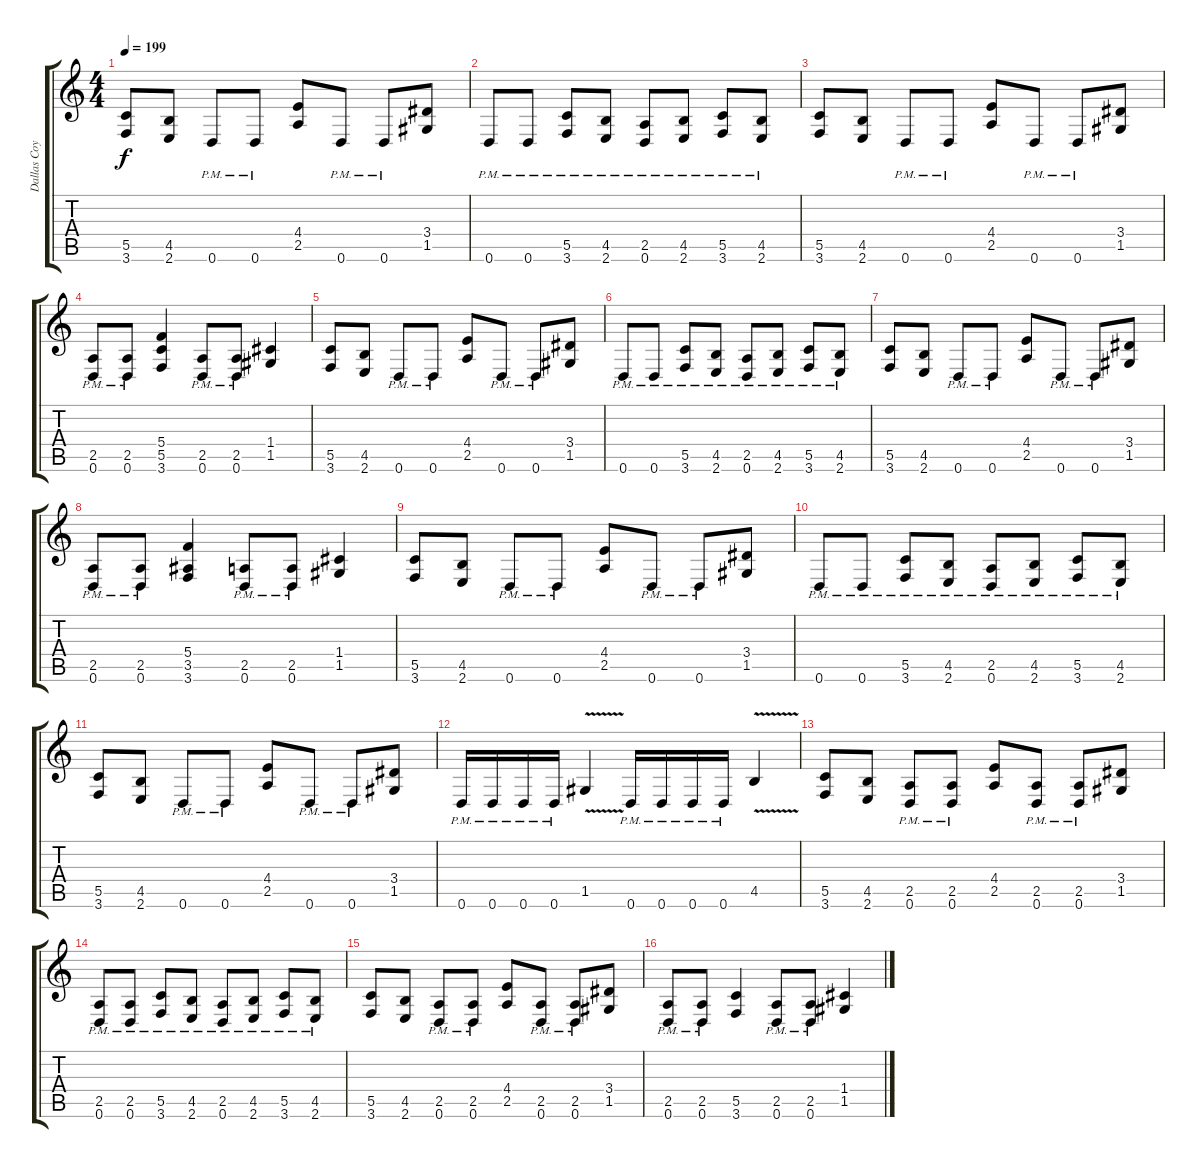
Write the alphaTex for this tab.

\track ("Dallas Coyle (Guitar)" "Dallas Coy") {instrument distortionguitar}
\staff {score tabs}
\tuning (D4 A3 F3 C3 G2 D2) {hide}
\ts (4 4)
\tempo 199
\clef g2
\ks c
(5.5 3.6).8{dy f instrument distortionguitar} (4.5 2.6).8 0.6{pm}.8 0.6{pm}.8 (4.4 2.5).8 0.6{pm}.8 0.6{pm}.8 (3.4 1.5).8 |
0.6{pm}.8 0.6{pm}.8 (5.5{pm} 3.6{pm}).8 (4.5{pm} 2.6{pm}).8 (2.5{pm} 0.6{pm}).8 (4.5{pm} 2.6{pm}).8 (5.5{pm} 3.6{pm}).8 (4.5{pm} 2.6{pm}).8 |
(5.5 3.6).8 (4.5 2.6).8 0.6{pm}.8 0.6{pm}.8 (4.4 2.5).8 0.6{pm}.8 0.6{pm}.8 (3.4 1.5).8 |
(2.5{pm} 0.6{pm}).8 (2.5{pm} 0.6{pm}).8 (5.4 5.5 3.6).4 (2.5{pm} 0.6{pm}).8 (2.5{pm} 0.6{pm}).8 (1.4 1.5).4 |
(5.5 3.6).8 (4.5 2.6).8 0.6{pm}.8 0.6{pm}.8 (4.4 2.5).8 0.6{pm}.8 0.6{pm}.8 (3.4 1.5).8 |
0.6{pm}.8 0.6{pm}.8 (5.5{pm} 3.6{pm}).8 (4.5{pm} 2.6{pm}).8 (2.5{pm} 0.6{pm}).8 (4.5{pm} 2.6{pm}).8 (5.5{pm} 3.6{pm}).8 (4.5{pm} 2.6{pm}).8 |
(5.5 3.6).8 (4.5 2.6).8 0.6{pm}.8 0.6{pm}.8 (4.4 2.5).8 0.6{pm}.8 0.6{pm}.8 (3.4 1.5).8 |
(2.5{pm} 0.6{pm}).8 (2.5{pm} 0.6{pm}).8 (5.4 3.5 3.6).4 (2.5{pm} 0.6{pm}).8 (2.5{pm} 0.6{pm}).8 (1.4 1.5).4 |
(5.5 3.6).8 (4.5 2.6).8 0.6{pm}.8 0.6{pm}.8 (4.4 2.5).8 0.6{pm}.8 0.6{pm}.8 (3.4 1.5).8 |
0.6{pm}.8 0.6{pm}.8 (5.5{pm} 3.6{pm}).8 (4.5{pm} 2.6{pm}).8 (2.5{pm} 0.6{pm}).8 (4.5{pm} 2.6{pm}).8 (5.5{pm} 3.6{pm}).8 (4.5{pm} 2.6{pm}).8 |
(5.5 3.6).8 (4.5 2.6).8 0.6{pm}.8 0.6{pm}.8 (4.4 2.5).8 0.6{pm}.8 0.6{pm}.8 (3.4 1.5).8 |
0.6{pm}.16 0.6{pm}.16 0.6{pm}.16 0.6{pm}.16 1.5{v}.4 0.6{pm}.16 0.6{pm}.16 0.6{pm}.16 0.6{pm}.16 4.5{v}.4 |
(5.5 3.6).8 (4.5 2.6).8 (2.5{pm} 0.6{pm}).8 (2.5{pm} 0.6{pm}).8 (4.4 2.5).8 (2.5{pm} 0.6{pm}).8 (2.5{pm} 0.6{pm}).8 (3.4 1.5).8 |
(2.5{pm} 0.6{pm}).8 (2.5{pm} 0.6{pm}).8 (5.5{pm} 3.6{pm}).8 (4.5{pm} 2.6{pm}).8 (2.5{pm} 0.6{pm}).8 (4.5{pm} 2.6{pm}).8 (5.5{pm} 3.6{pm}).8 (4.5{pm} 2.6{pm}).8 |
(5.5 3.6).8 (4.5 2.6).8 (2.5{pm} 0.6{pm}).8 (2.5{pm} 0.6{pm}).8 (4.4 2.5).8 (2.5{pm} 0.6{pm}).8 (2.5{pm} 0.6{pm}).8 (3.4 1.5).8 |
(2.5{pm} 0.6{pm}).8 (2.5{pm} 0.6{pm}).8 (5.5 3.6).4 (2.5{pm} 0.6{pm}).8 (2.5{pm} 0.6{pm}).8 (1.4 1.5).4
